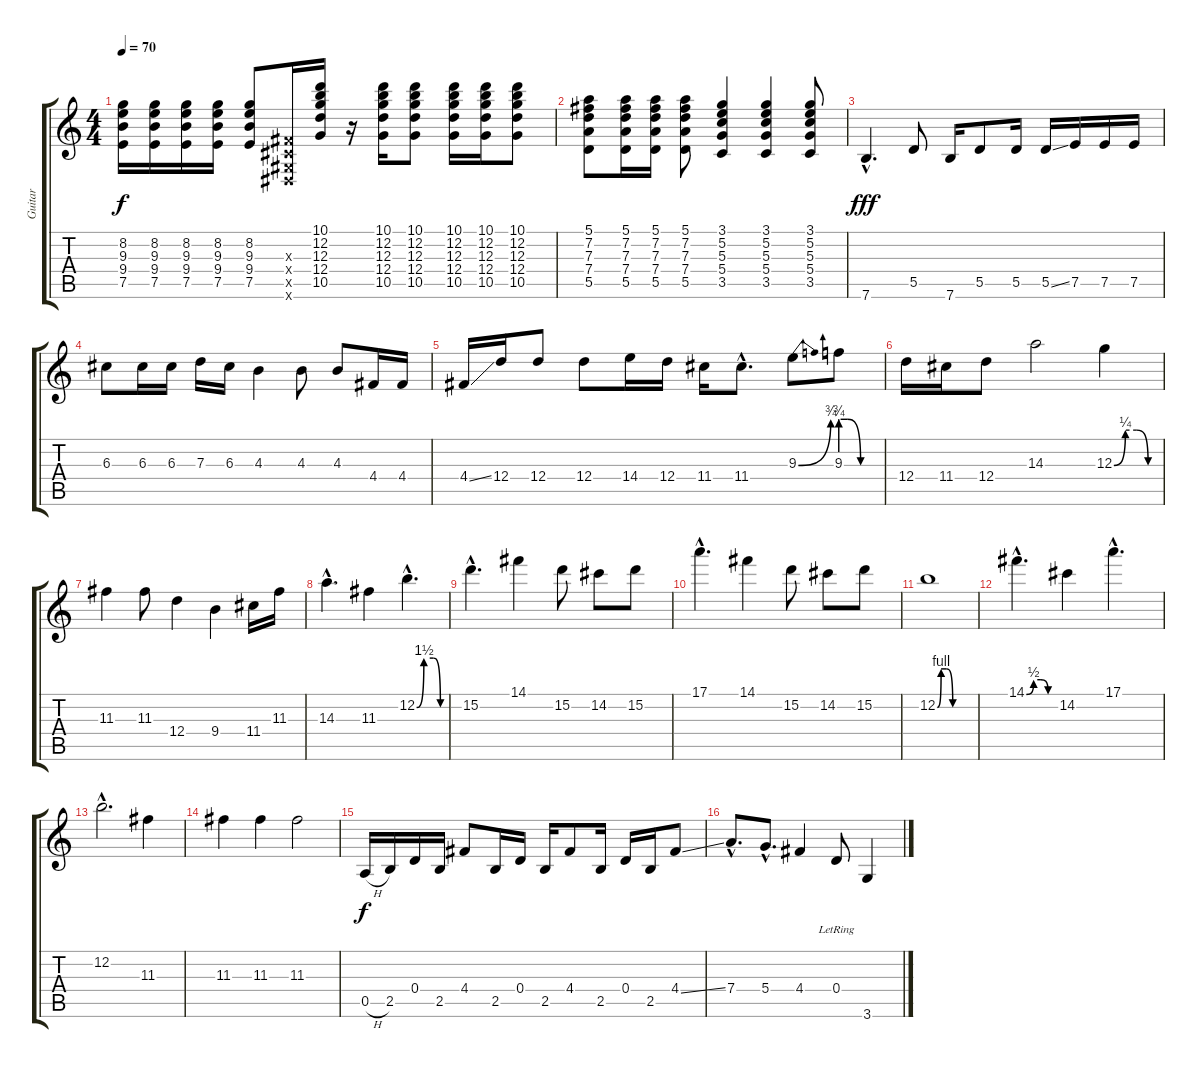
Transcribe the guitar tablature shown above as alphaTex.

\track ("Guitar" "Guitar") {instrument electricguitarclean}
\staff {score tabs}
\tuning (E4 B3 G3 D3 A2 E2) {hide}
\ts (4 4)
\tempo 70
\clef g2
\ks c
(8.2 9.3 9.4 7.5).16{dy f} (8.2 9.3 9.4 7.5).16 (8.2 9.3 9.4 7.5).16 (8.2 9.3 9.4 7.5).16 (8.2 9.3 9.4 7.5).8 (-1.3{x} -1.4{x} -1.5{x} -1.6{x}).16 (10.1 12.2 12.3 12.4 10.5).16 r.16 (10.1 12.2 12.3 12.4 10.5).16 (10.1 12.2 12.3 12.4 10.5).8 (10.1 12.2 12.3 12.4 10.5).16 (10.1 12.2 12.3 12.4 10.5).16 (10.1 12.2 12.3 12.4 10.5).8 |
(5.1 7.2 7.3 7.4 5.5).8 (5.1 7.2 7.3 7.4 5.5).16 (5.1 7.2 7.3 7.4 5.5).16 (5.1 7.2 7.3 7.4 5.5).8 (3.1 5.2 5.3 5.4 3.5).4 (3.1 5.2 5.3 5.4 3.5).4 (3.1 5.2 5.3 5.4 3.5).8 |
7.6{hac}.4{d dy fff instrument overdrivenguitar} 5.5.8 7.6.16 5.5.8 5.5.16 5.5{ss}.16 7.5.16 7.5.16 7.5.16 |
6.3.8{instrument overdrivenguitar} 6.3.16 6.3.16 7.3.16 6.3.16 4.3.4 4.3.8 4.3.8 4.4.16 4.4.16 |
4.4{ss}.16{instrument overdrivenguitar} 12.4.16 12.4.8 12.4.8 14.4.16 12.4.16 11.4.16 11.4{hac}.8{d} 9.3{be (bend 0 0 60 3)}.8 9.3{be (custom 0 3 10 3 30 0 60 0)}.8 |
12.4.16{instrument overdrivenguitar} 11.4.16 12.4.8 14.3.2 12.3{be (custom 0 0 15 1 30 1 45 0 60 0)}.4 |
11.3.4{instrument overdrivenguitar} 11.3.8 12.4.4 9.4.4 11.4.16 11.3.16 |
14.3{hac}.4{d instrument overdrivenguitar} 11.3.4 12.2{be (custom 0 0 15 6 35 6 50 0 60 0) hac}.4{d} |
15.2{hac}.4{d instrument overdrivenguitar} 14.1.4 15.2.8 14.2.8 15.2.8 |
17.1{hac}.4{d instrument overdrivenguitar} 14.1.4 15.2.8 14.2.8 15.2.8 |
12.2{be (custom 0 0 6 4 15 4 25 0 60 0)}.1{instrument overdrivenguitar} |
14.1{be (custom 0 0 15 2 30 2 45 0 60 0) hac}.4{d instrument overdrivenguitar} 14.2.4 17.1{hac}.4{d} |
12.2{hac}.2{d instrument overdrivenguitar} 11.3.4 |
11.3.4{instrument overdrivenguitar} 11.3.4 11.3.2 |
0.5{h}.16{dy f instrument electricguitarclean} 2.5.16 0.4.16 2.5.16 4.4.8 2.5.16 0.4.16 2.5.16 4.4.8 2.5.16 0.4.16 2.5.16 4.4{ss}.8 |
7.4{hac}.8{d} 5.4{hac}.8{d} 4.4.4 0.4{lr}.8 3.6.4
